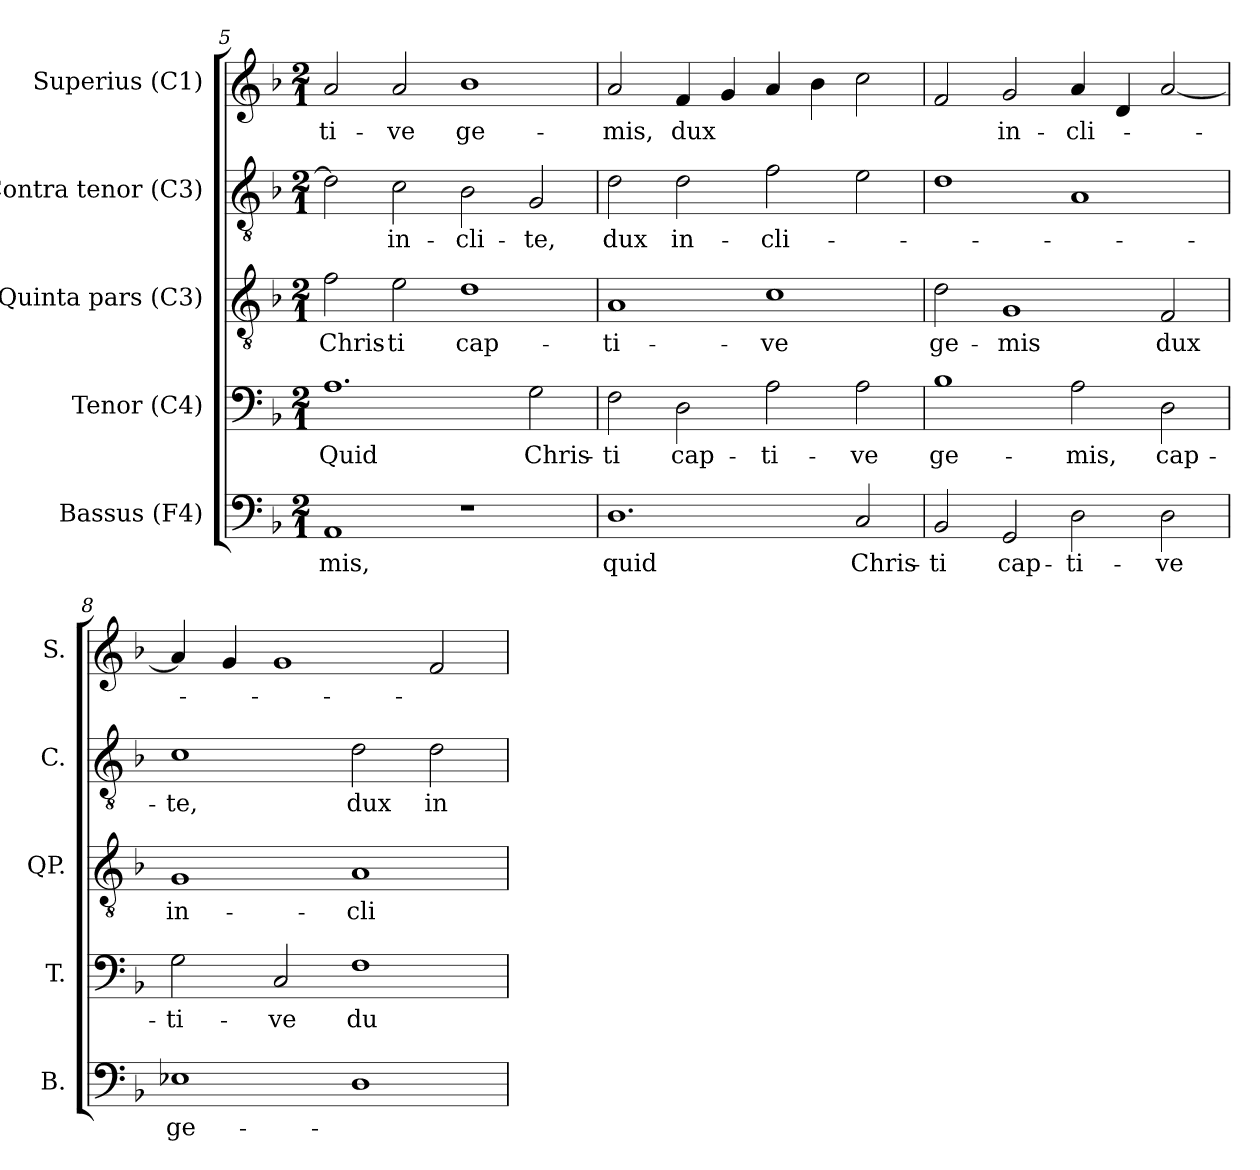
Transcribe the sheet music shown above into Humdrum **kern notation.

**kern	**text	**kern	**text	**kern	**text	**kern	**text	**kern	**text
*part5	*part5	*part4	*part4	*part3	*part3	*part2	*part2	*part1	*part1
*staff5	*staff5	*staff4	*staff4	*staff3	*staff3	*staff2	*staff2	*staff1	*staff1
*I"Bassus (F4)	*	*I"Tenor (C4)	*	*I"Quinta pars (C3)	*	*I"Contra tenor (C3)	*	*I"Superius (C1)	*
*I'B.	*	*I'T.	*	*I'QP.	*	*I'C.	*	*I'S.	*
!!LO:LB:g=z
*clefF4	*	*clefF4	*	*clefGv2	*	*clefGv2	*	*clefG2	*
*	*	*ITrd7c12	*	*ITrd7c12	*	*ITrd7c12	*	*	*
*k[b-]	*	*k[b-]	*	*k[b-]	*	*k[b-]	*	*k[b-]	*
*F:	*	*F:	*	*F:	*	*F:	*	*F:	*
*M2/1	*	*M2/1	*	*M2/1	*	*M2/1	*	*M2/1	*
=5	=5	=5	=5	=5	=5	=5	=5	=5	=5
!	!LO:LY:b:color=#000000	!	!	!	!	!	!	!	!
!	!	!	!LO:LY:b:color=#000000	!	!	!	!	!	!
!	!	!	!	!	!LO:LY:b:color=#000000	!	!	!	!
!	!	!	!	!	!	!	!	!	!LO:LY:b:color=#000000
1AAi	-mis,	1.AAi	Quid	2Fi\	Chris-	2Di\]	.	2ai/	-ti-
!	!	!	!	!	!LO:LY:b:color=#000000	!	!	!	!
!	!	!	!	!	!	!	!LO:LY:b:color=#000000	!	!
!	!	!	!	!	!	!	!	!	!LO:LY:b:color=#000000
.	.	.	.	2Ei\	-ti	2Ci\	in-	2ai/	-ve
!	!	!	!	!	!LO:LY:b:color=#000000	!	!	!	!
!	!	!	!	!	!	!	!LO:LY:b:color=#000000	!	!
!	!	!	!	!	!	!	!	!	!LO:LY:b:color=#000000
1r	.	.	.	1Di	cap-	2BB-i\	-cli-	1b-i	ge-
!	!	!	!LO:LY:b:color=#000000	!	!	!	!	!	!
!	!	!	!	!	!	!	!LO:LY:b:color=#000000	!	!
.	.	2GGi\	Chris-	.	.	2GGi/	-te,	.	.
=6	=6	=6	=6	=6	=6	=6	=6	=6	=6
!	!LO:LY:b:color=#000000	!	!	!	!	!	!	!	!
!	!	!	!LO:LY:b:color=#000000	!	!	!	!	!	!
!	!	!	!	!	!LO:LY:b:color=#000000	!	!	!	!
!	!	!	!	!	!	!	!LO:LY:b:color=#000000	!	!
!	!	!	!	!	!	!	!	!	!LO:LY:b:color=#000000
1.Di	quid	2FFi\	-ti	1AAi	-ti-	2Di\	dux	2ai/	-mis,
!	!	!	!LO:LY:b:color=#000000	!	!	!	!	!	!
!	!	!	!	!	!	!	!LO:LY:b:color=#000000	!	!
!	!	!	!	!	!	!	!	!	!LO:LY:b:color=#000000
.	.	2DDi\	cap-	.	.	2Di\	in-	4fi/	dux
.	.	.	.	.	.	.	.	4gi/	.
!	!	!	!LO:LY:b:color=#000000	!	!	!	!	!	!
!	!	!	!	!	!LO:LY:b:color=#000000	!	!	!	!
!	!	!	!	!	!	!	!LO:LY:b:color=#000000	!	!
.	.	2AAi\	-ti-	1Ci	-ve	2Fi\	-cli-	4ai/	.
.	.	.	.	.	.	.	.	4b-i\	.
!	!LO:LY:b:color=#000000	!	!	!	!	!	!	!	!
!	!	!	!LO:LY:b:color=#000000	!	!	!	!	!	!
2Ci/	Chris-	2AAi\	-ve	.	.	2Ei\	.	2cci\	.
=7	=7	=7	=7	=7	=7	=7	=7	=7	=7
!	!LO:LY:b:color=#000000	!	!	!	!	!	!	!	!
!	!	!	!LO:LY:b:color=#000000	!	!	!	!	!	!
!	!	!	!	!	!LO:LY:b:color=#000000	!	!	!	!
2BB-i/	-ti	1BB-i	ge-	2Di\	ge-	1Di	.	2fi/	.
!	!LO:LY:b:color=#000000	!	!	!	!	!	!	!	!
!	!	!	!	!	!LO:LY:b:color=#000000	!	!	!	!
!	!	!	!	!	!	!	!	!	!LO:LY:b:color=#000000
2GGi/	cap-	.	.	1GGi	-mis	.	.	2gi/	in-
!	!LO:LY:b:color=#000000	!	!	!	!	!	!	!	!
!	!	!	!LO:LY:b:color=#000000	!	!	!	!	!	!
!	!	!	!	!	!	!	!	!	!LO:LY:b:color=#000000
2Di\	-ti-	2AAi\	-mis,	.	.	1AAi	.	4ai/	-cli-
.	.	.	.	.	.	.	.	4di/	.
!	!LO:LY:b:color=#000000	!	!	!	!	!	!	!	!
!	!	!	!LO:LY:b:color=#000000	!	!	!	!	!	!
!	!	!	!	!	!LO:LY:b:color=#000000	!	!	!	!
2Di\	-ve	2DDi\	cap-	2FFi/	dux	.	.	[2ai/	.
=8	=8	=8	=8	=8	=8	=8	=8	=8	=8
!	!LO:LY:b:color=#000000	!	!	!	!	!	!	!	!
!	!	!	!LO:LY:b:color=#000000	!	!	!	!	!	!
!	!	!	!	!	!LO:LY:b:color=#000000	!	!	!	!
!	!	!	!	!	!	!	!LO:LY:b:color=#000000	!	!
1E-i	ge-	2GGi\	-ti-	1GGi	in-	1Ci	-te,	4ai/]	.
.	.	.	.	.	.	.	.	4gi/	.
!	!	!	!LO:LY:b:color=#000000	!	!	!	!	!	!
.	.	2CCi/	-ve	.	.	.	.	1gi	.
!	!	!	!LO:LY:b:color=#000000	!	!	!	!	!	!
!	!	!	!	!	!LO:LY:b:color=#000000	!	!	!	!
!	!	!	!	!	!	!	!LO:LY:b:color=#000000	!	!
1Di	.	1FFi	du-	1AAi	-cli-	2Di\	dux	.	.
!	!	!	!	!	!	!	!LO:LY:b:color=#000000	!	!
.	.	.	.	.	.	2Di\	in-	2fi/	.
=	=	=	=	=	=	=	=	=	=
*-	*-	*-	*-	*-	*-	*-	*-	*-	*-
